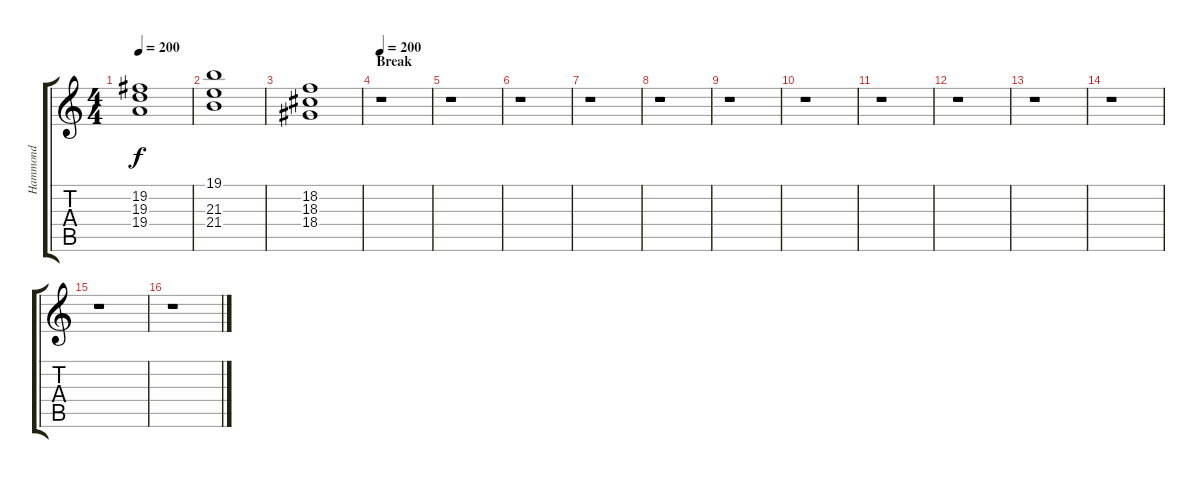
\track ("Hammond" "Hammond") {instrument drawbarorgan}
\staff {score tabs}
\tuning (E4 B3 G3 D3 A2 E2) {hide}
\ts (4 4)
\tempo 200
\clef g2
\ks c
(19.2 19.3 19.4).1{dy f} |
(19.1 21.3 21.4).1 |
(18.2 18.3 18.4).1 |
\section ("" "Break")
\tempo 200
r.1 |
r.1 |
r.1 |
r.1 |
r.1 |
r.1 |
r.1 |
r.1 |
r.1 |
r.1 |
r.1 |
r.1 |
r.1
